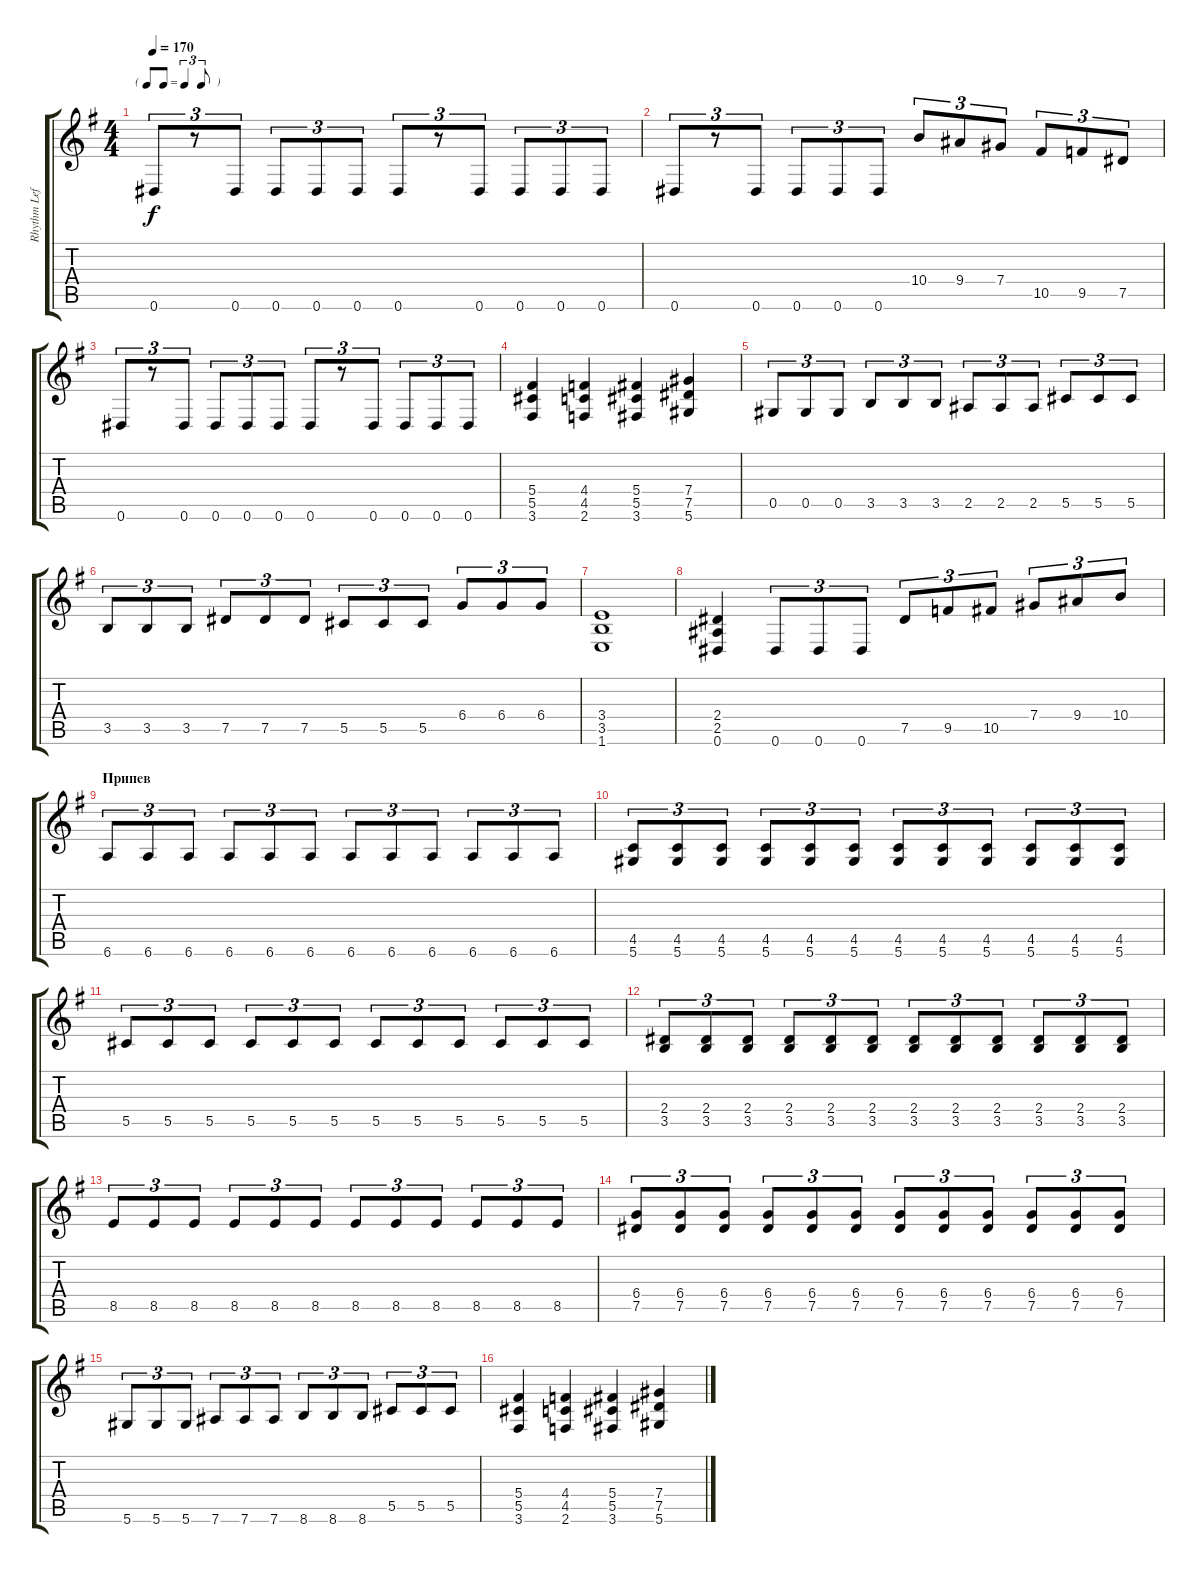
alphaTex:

\track ("Rhythm Left" "Rhythm Lef") {instrument distortionguitar}
\staff {score tabs}
\tuning (Eb4 Bb3 Gb3 Db3 Ab2 Eb2) {hide}
\ts (4 4)
\tf triplet8th
\tempo 170
\clef g2
\ks eminor
0.6.8{tu (3 2) dy f} r.8{tu (3 2)} 0.6.8{tu (3 2)} 0.6.8{tu (3 2)} 0.6.8{tu (3 2)} 0.6.8{tu (3 2)} 0.6.8{tu (3 2)} r.8{tu (3 2)} 0.6.8{tu (3 2)} 0.6.8{tu (3 2)} 0.6.8{tu (3 2)} 0.6.8{tu (3 2)} |
0.6.8{tu (3 2)} r.8{tu (3 2)} 0.6.8{tu (3 2)} 0.6.8{tu (3 2)} 0.6.8{tu (3 2)} 0.6.8{tu (3 2)} 10.4.8{tu (3 2)} 9.4.8{tu (3 2)} 7.4.8{tu (3 2)} 10.5.8{tu (3 2)} 9.5.8{tu (3 2)} 7.5.8{tu (3 2)} |
0.6.8{tu (3 2)} r.8{tu (3 2)} 0.6.8{tu (3 2)} 0.6.8{tu (3 2)} 0.6.8{tu (3 2)} 0.6.8{tu (3 2)} 0.6.8{tu (3 2)} r.8{tu (3 2)} 0.6.8{tu (3 2)} 0.6.8{tu (3 2)} 0.6.8{tu (3 2)} 0.6.8{tu (3 2)} |
(5.4 5.5 3.6).4 (4.4 4.5 2.6).4 (5.4 5.5 3.6).4 (7.4 7.5 5.6).4 |
0.5.8{tu (3 2)} 0.5.8{tu (3 2)} 0.5.8{tu (3 2)} 3.5.8{tu (3 2)} 3.5.8{tu (3 2)} 3.5.8{tu (3 2)} 2.5.8{tu (3 2)} 2.5.8{tu (3 2)} 2.5.8{tu (3 2)} 5.5.8{tu (3 2)} 5.5.8{tu (3 2)} 5.5.8{tu (3 2)} |
3.5.8{tu (3 2)} 3.5.8{tu (3 2)} 3.5.8{tu (3 2)} 7.5.8{tu (3 2)} 7.5.8{tu (3 2)} 7.5.8{tu (3 2)} 5.5.8{tu (3 2)} 5.5.8{tu (3 2)} 5.5.8{tu (3 2)} 6.4.8{tu (3 2)} 6.4.8{tu (3 2)} 6.4.8{tu (3 2)} |
(3.4 3.5 1.6).1 |
(2.4 2.5 0.6).4 0.6.8{tu (3 2)} 0.6.8{tu (3 2)} 0.6.8{tu (3 2)} 7.5.8{tu (3 2)} 9.5.8{tu (3 2)} 10.5.8{tu (3 2)} 7.4.8{tu (3 2)} 9.4.8{tu (3 2)} 10.4.8{tu (3 2)} |
\section ("" "Припев")
6.6.8{tu (3 2)} 6.6.8{tu (3 2)} 6.6.8{tu (3 2)} 6.6.8{tu (3 2)} 6.6.8{tu (3 2)} 6.6.8{tu (3 2)} 6.6.8{tu (3 2)} 6.6.8{tu (3 2)} 6.6.8{tu (3 2)} 6.6.8{tu (3 2)} 6.6.8{tu (3 2)} 6.6.8{tu (3 2)} |
(4.5 5.6).8{tu (3 2)} (4.5 5.6).8{tu (3 2)} (4.5 5.6).8{tu (3 2)} (4.5 5.6).8{tu (3 2)} (4.5 5.6).8{tu (3 2)} (4.5 5.6).8{tu (3 2)} (4.5 5.6).8{tu (3 2)} (4.5 5.6).8{tu (3 2)} (4.5 5.6).8{tu (3 2)} (4.5 5.6).8{tu (3 2)} (4.5 5.6).8{tu (3 2)} (4.5 5.6).8{tu (3 2)} |
5.5.8{tu (3 2)} 5.5.8{tu (3 2)} 5.5.8{tu (3 2)} 5.5.8{tu (3 2)} 5.5.8{tu (3 2)} 5.5.8{tu (3 2)} 5.5.8{tu (3 2)} 5.5.8{tu (3 2)} 5.5.8{tu (3 2)} 5.5.8{tu (3 2)} 5.5.8{tu (3 2)} 5.5.8{tu (3 2)} |
(2.4 3.5).8{tu (3 2)} (2.4 3.5).8{tu (3 2)} (2.4 3.5).8{tu (3 2)} (2.4 3.5).8{tu (3 2)} (2.4 3.5).8{tu (3 2)} (2.4 3.5).8{tu (3 2)} (2.4 3.5).8{tu (3 2)} (2.4 3.5).8{tu (3 2)} (2.4 3.5).8{tu (3 2)} (2.4 3.5).8{tu (3 2)} (2.4 3.5).8{tu (3 2)} (2.4 3.5).8{tu (3 2)} |
8.5.8{tu (3 2)} 8.5.8{tu (3 2)} 8.5.8{tu (3 2)} 8.5.8{tu (3 2)} 8.5.8{tu (3 2)} 8.5.8{tu (3 2)} 8.5.8{tu (3 2)} 8.5.8{tu (3 2)} 8.5.8{tu (3 2)} 8.5.8{tu (3 2)} 8.5.8{tu (3 2)} 8.5.8{tu (3 2)} |
(6.4 7.5).8{tu (3 2)} (6.4 7.5).8{tu (3 2)} (6.4 7.5).8{tu (3 2)} (6.4 7.5).8{tu (3 2)} (6.4 7.5).8{tu (3 2)} (6.4 7.5).8{tu (3 2)} (6.4 7.5).8{tu (3 2)} (6.4 7.5).8{tu (3 2)} (6.4 7.5).8{tu (3 2)} (6.4 7.5).8{tu (3 2)} (6.4 7.5).8{tu (3 2)} (6.4 7.5).8{tu (3 2)} |
5.6.8{tu (3 2)} 5.6.8{tu (3 2)} 5.6.8{tu (3 2)} 7.6.8{tu (3 2)} 7.6.8{tu (3 2)} 7.6.8{tu (3 2)} 8.6.8{tu (3 2)} 8.6.8{tu (3 2)} 8.6.8{tu (3 2)} 5.5.8{tu (3 2)} 5.5.8{tu (3 2)} 5.5.8{tu (3 2)} |
(5.4 5.5 3.6).4 (4.4 4.5 2.6).4 (5.4 5.5 3.6).4 (7.4 7.5 5.6).4
